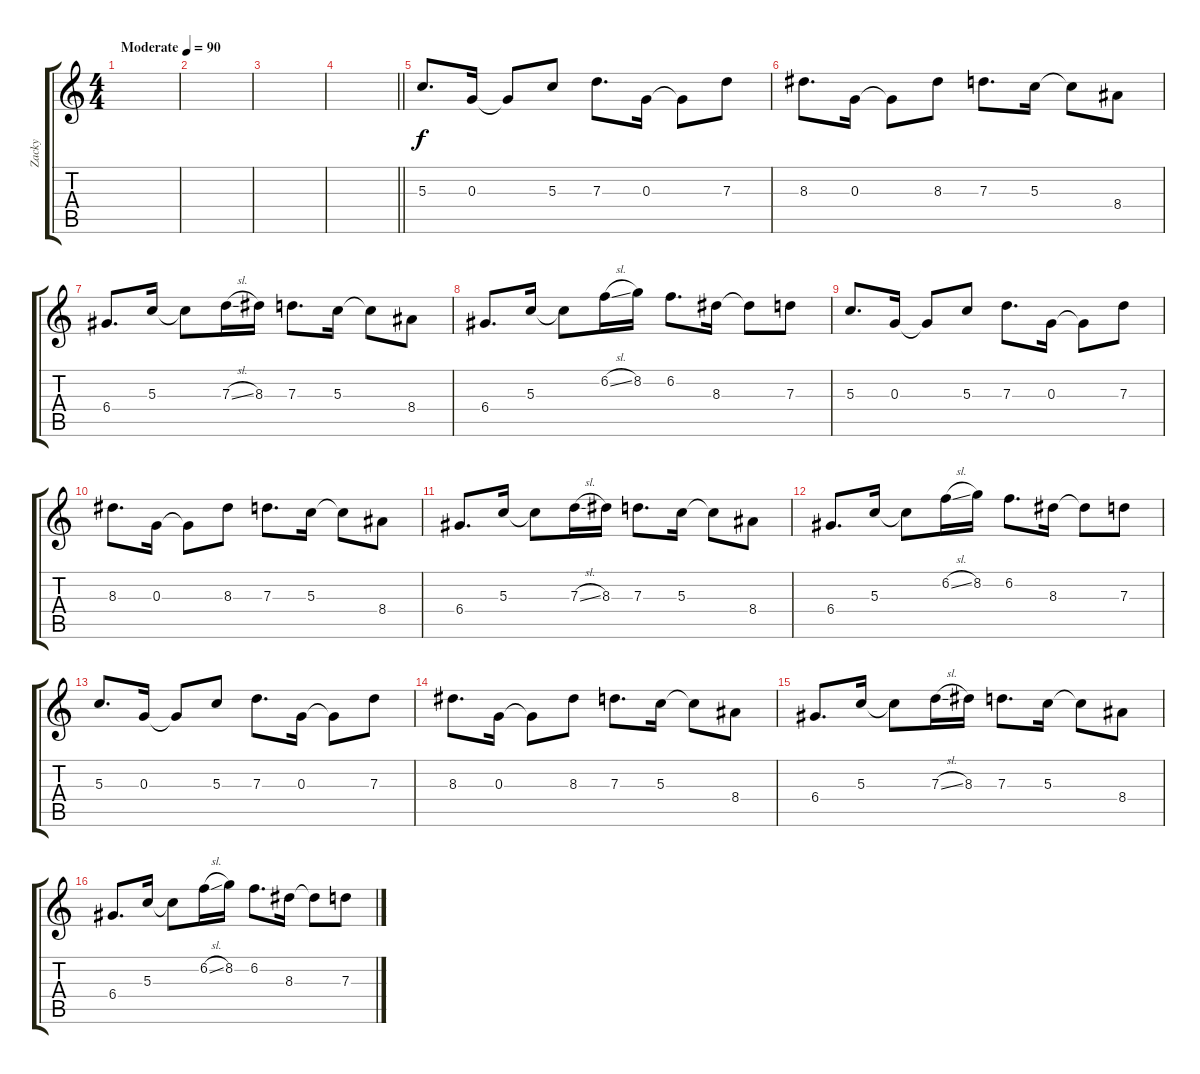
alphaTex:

\track ("Zacky" "Zacky") {instrument distortionguitar}
\staff {score tabs}
\tuning (E4 B3 G3 D3 A2 D2) {hide}
\ts (4 4)
\tempo (90 "Moderate")
\tempo 130
\tempo (90 "Moderate")
\clef g2
\ks c
|
|
|
\barLineRight lightlight
|
5.3.8{d} 0.3.16 0.3{t}.8 5.3.8 7.3.8{d} 0.3.16 0.3{t}.8 7.3.8 |
8.3.8{d} 0.3.16 0.3{t}.8 8.3.8 7.3.8{d} 5.3.16 5.3{t}.8 8.4.8 |
6.4.8{d} 5.3.16 5.3{t}.8 7.3{sl}.16 8.3.16 7.3.8{d} 5.3.16 5.3{t}.8 8.4.8 |
6.4.8{d} 5.3.16 5.3{t}.8 6.2{sl}.16 8.2.16 6.2.8{d} 8.3.16 8.3{t}.8 7.3.8 |
5.3.8{d} 0.3.16 0.3{t}.8 5.3.8 7.3.8{d} 0.3.16 0.3{t}.8 7.3.8 |
8.3.8{d} 0.3.16 0.3{t}.8 8.3.8 7.3.8{d} 5.3.16 5.3{t}.8 8.4.8 |
6.4.8{d} 5.3.16 5.3{t}.8 7.3{sl}.16 8.3.16 7.3.8{d} 5.3.16 5.3{t}.8 8.4.8 |
6.4.8{d} 5.3.16 5.3{t}.8 6.2{sl}.16 8.2.16 6.2.8{d} 8.3.16 8.3{t}.8 7.3.8 |
5.3.8{d} 0.3.16 0.3{t}.8 5.3.8 7.3.8{d} 0.3.16 0.3{t}.8 7.3.8 |
8.3.8{d} 0.3.16 0.3{t}.8 8.3.8 7.3.8{d} 5.3.16 5.3{t}.8 8.4.8 |
6.4.8{d} 5.3.16 5.3{t}.8 7.3{sl}.16 8.3.16 7.3.8{d} 5.3.16 5.3{t}.8 8.4.8 |
6.4.8{d} 5.3.16 5.3{t}.8 6.2{sl}.16 8.2.16 6.2.8{d} 8.3.16 8.3{t}.8 7.3.8
